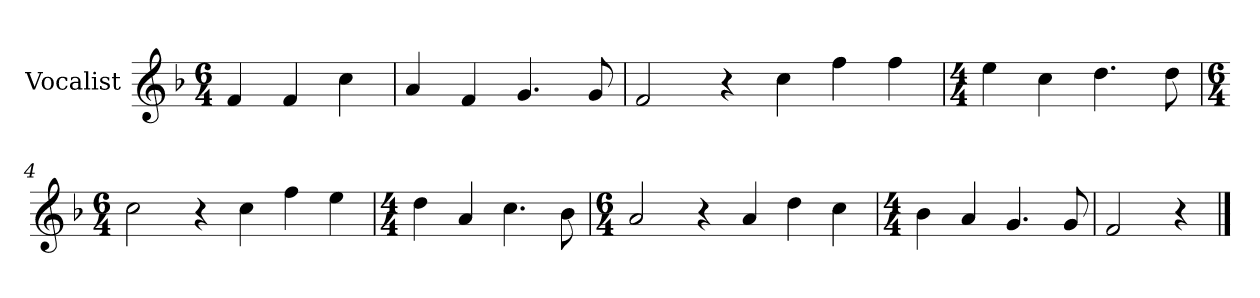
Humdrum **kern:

**kern
*part1
*staff1
*I"Vocalist
*k[b-]
*F:
*M6/4
=
4f
4f
4cc
=1
4a
4f
4.g
8g
=2
2f
4r
4cc
4ff
4ff
=3
*M4/4
4ee
4cc
4.dd
8dd
=4
*M6/4
2cc
4r
4cc
4ff
4ee
=5
*M4/4
4dd
4a
4.cc
8b-
=6
*M6/4
2a
4r
4a
4dd
4cc
=7
*M4/4
4b-
4a
4.g
8g
=8
2f
4r
==
*-
